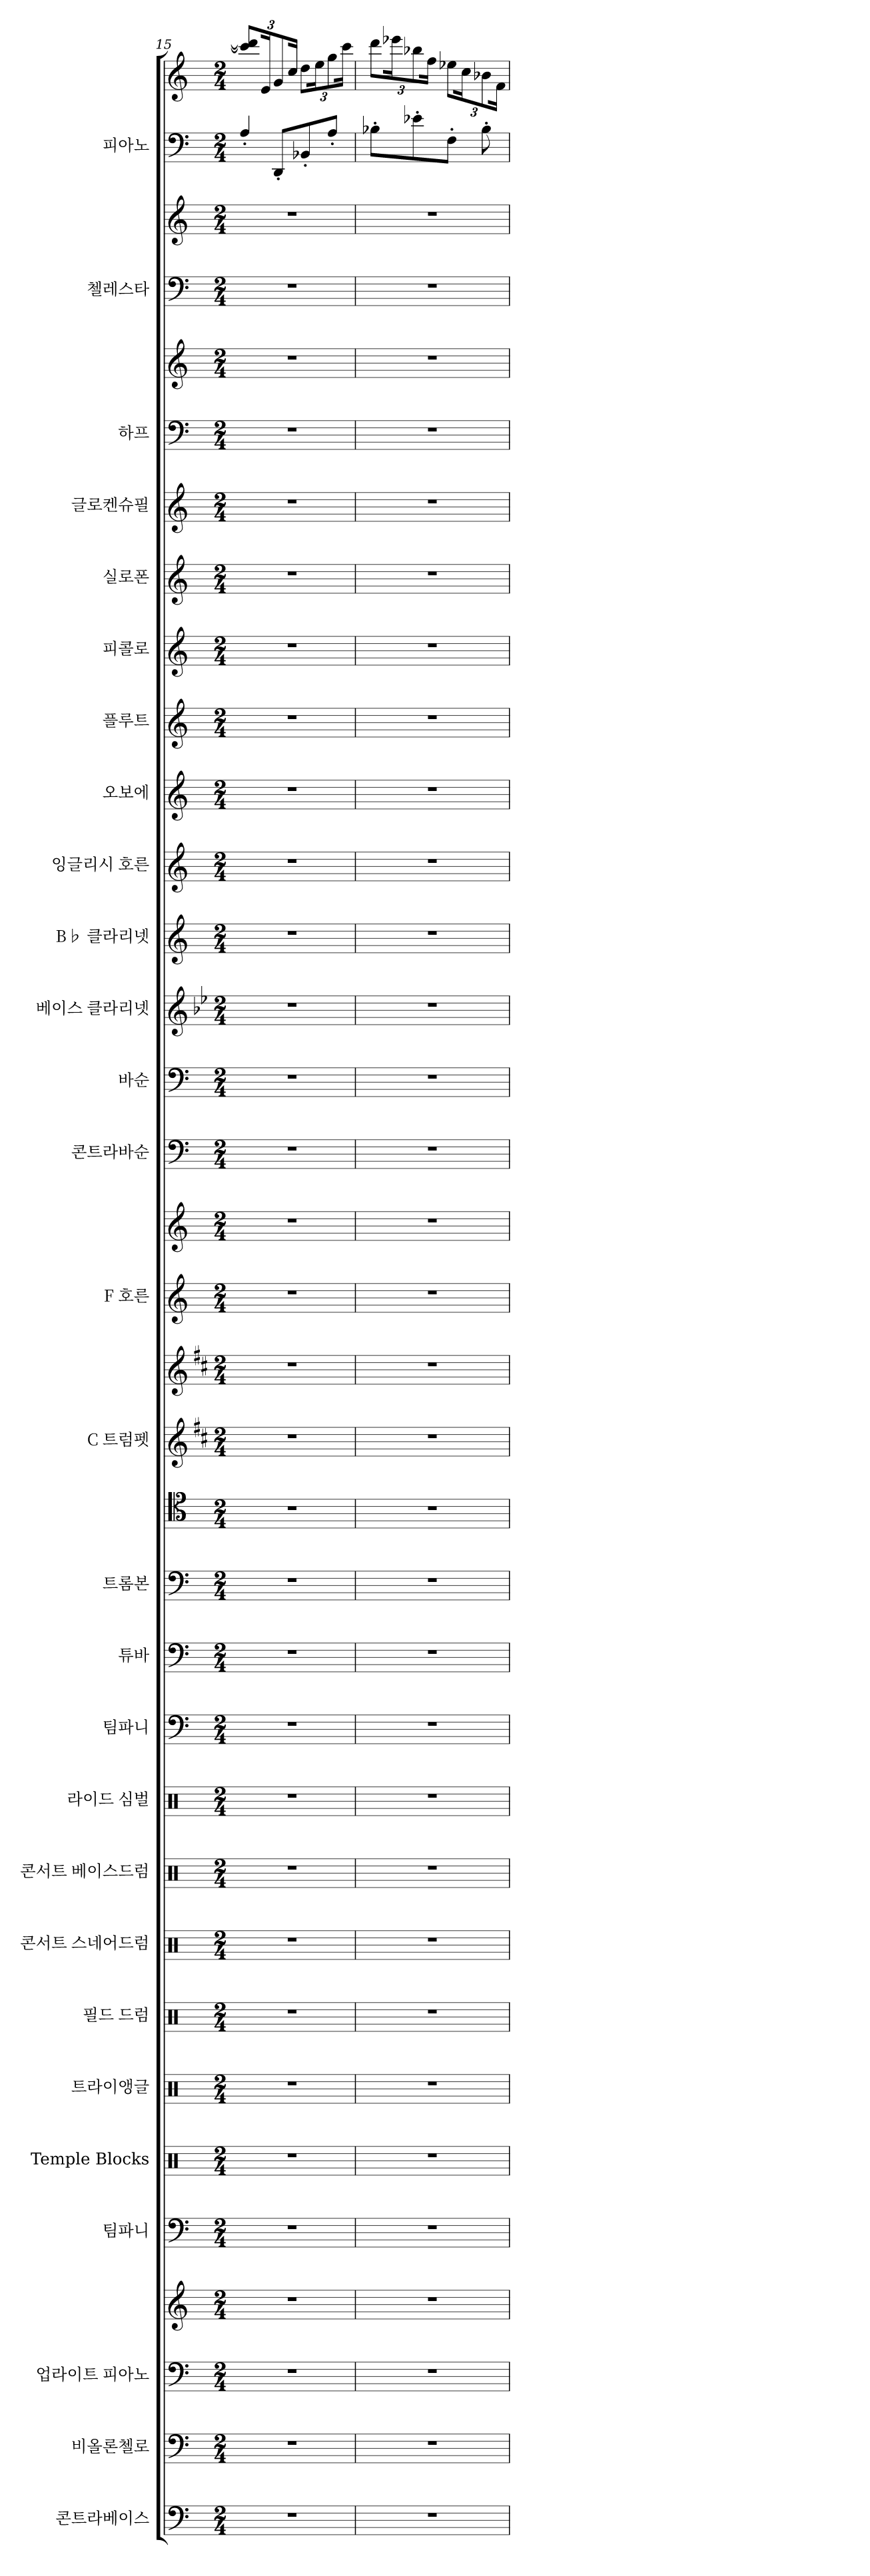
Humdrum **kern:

**kern	**kern	**kern	**kern	**kern	**kern	**kern	**kern	**kern	**kern	**kern	**kern	**kern	**kern	**kern	**kern	**kern	**kern	**kern	**kern	**kern	**kern	**kern	**kern	**kern	**kern	**kern	**kern	**kern	**kern	**kern	**kern	**kern	**kern	**kern
*part28	*part27	*part26	*part26	*part25	*part24	*part23	*part22	*part21	*part20	*part19	*part18	*part17	*part16	*part16	*part15	*part15	*part14	*part14	*part13	*part12	*part11	*part10	*part9	*part8	*part7	*part6	*part5	*part4	*part3	*part3	*part2	*part2	*part1	*part1
*staff35	*staff34	*staff33	*staff32	*staff31	*staff30	*staff29	*staff28	*staff27	*staff26	*staff25	*staff24	*staff23	*staff22	*staff21	*staff20	*staff19	*staff18	*staff17	*staff16	*staff15	*staff14	*staff13	*staff12	*staff11	*staff10	*staff9	*staff8	*staff7	*staff6	*staff5	*staff4	*staff3	*staff2	*staff1
*I"콘트라베이스	*I"비올론첼로	*I"업라이트 피아노	*	*I"팀파니	*I"Temple Blocks	*I"트라이앵글	*I"필드 드럼	*I"콘서트 스네어드럼	*I"콘서트 베이스드럼	*I"라이드 심벌	*I"팀파니	*I"튜바	*I"트롬본	*	*I"C 트럼펫	*	*I"F 호른	*	*I"콘트라바순	*I"바순	*I"베이스 클라리넷	*I"B♭ 클라리넷	*I"잉글리시 호른	*I"오보에	*I"플루트	*I"피콜로	*I"실로폰	*I"글로켄슈필	*I"하프	*	*I"첼레스타	*	*I"피아노	*
*	*	*	*	*	*I'Tmp. Bl.	*	*	*	*	*	*	*	*	*	*	*	*	*	*	*	*	*	*	*	*	*	*	*	*	*	*	*	*	*
*clefF4	*clefF4	*clefF4	*clefG2	*clefF4	*clefX	*clefX	*clefX	*clefX	*clefX	*clefX	*clefF4	*clefF4	*clefF4	*clefC4	*clefG2	*clefG2	*clefG2	*clefG2	*clefF4	*clefF4	*clefG2	*clefG2	*clefG2	*clefG2	*clefG2	*clefG2	*clefG2	*clefG2	*clefF4	*clefG2	*clefF4	*clefG2	*clefF4	*clefG2
*ITrd7c12	*	*	*	*	*	*	*	*	*	*	*	*	*	*	*ITrd1c2	*ITrd1c2	*ITrd4c7	*ITrd4c7	*ITrd7c12	*	*ITrd8c14	*ITrd1c2	*ITrd4c7	*	*	*ITrd-7c-12	*ITrd-7c-12	*ITrd-14c-24	*	*	*ITrd-7c-12	*ITrd-7c-12	*	*
*k[]	*k[]	*k[]	*k[]	*k[]	*k[]	*k[]	*k[]	*k[]	*k[]	*k[]	*k[]	*k[]	*k[]	*k[]	*k[]	*k[]	*k[b-]	*k[b-]	*k[]	*k[]	*k[b-e-]	*k[b-e-]	*k[b-]	*k[]	*k[]	*k[]	*k[]	*k[]	*k[]	*k[]	*k[]	*k[]	*k[]	*k[]
*M2/4	*M2/4	*M2/4	*M2/4	*M2/4	*M2/4	*M2/4	*M2/4	*M2/4	*M2/4	*M2/4	*M2/4	*M2/4	*M2/4	*M2/4	*M2/4	*M2/4	*M2/4	*M2/4	*M2/4	*M2/4	*M2/4	*M2/4	*M2/4	*M2/4	*M2/4	*M2/4	*M2/4	*M2/4	*M2/4	*M2/4	*M2/4	*M2/4	*M2/4	*M2/4
*	*	*	*	*	*	*	*	*	*	*	*	*	*	*	*	*	*	*	*	*	*	*	*	*	*	*	*	*	*	*	*	*	*	*Xbrackettup
=15	=15	=15	=15	=15	=15	=15	=15	=15	=15	=15	=15	=15	=15	=15	=15	=15	=15	=15	=15	=15	=15	=15	=15	=15	=15	=15	=15	=15	=15	=15	=15	=15	=15	=15
2r	2r	2r	2r	2r	2r	2r	2r	2r	2r	2r	2r	2r	2r	2r	2r	2r	2r	2r	2r	2r	2r	2r	2r	2r	2r	2r	2r	2r	2r	2r	2r	2r	8A'/J	12ccc\] 12ddd\]L
.	.	.	.	.	.	.	.	.	.	.	.	.	.	.	.	.	.	.	.	.	.	.	.	.	.	.	.	.	.	.	.	.	.	24e/K
.	.	.	.	.	.	.	.	.	.	.	.	.	.	.	.	.	.	.	.	.	.	.	.	.	.	.	.	.	.	.	.	.	8DD'/L	12g/
.	.	.	.	.	.	.	.	.	.	.	.	.	.	.	.	.	.	.	.	.	.	.	.	.	.	.	.	.	.	.	.	.	.	24cc/Jk
.	.	.	.	.	.	.	.	.	.	.	.	.	.	.	.	.	.	.	.	.	.	.	.	.	.	.	.	.	.	.	.	.	8BB-X'/	12dd\L
.	.	.	.	.	.	.	.	.	.	.	.	.	.	.	.	.	.	.	.	.	.	.	.	.	.	.	.	.	.	.	.	.	.	24ee\K
.	.	.	.	.	.	.	.	.	.	.	.	.	.	.	.	.	.	.	.	.	.	.	.	.	.	.	.	.	.	.	.	.	8A'/J	12gg\
.	.	.	.	.	.	.	.	.	.	.	.	.	.	.	.	.	.	.	.	.	.	.	.	.	.	.	.	.	.	.	.	.	.	24ccc\Jk
!!LO:PB:g=z
=16	=16	=16	=16	=16	=16	=16	=16	=16	=16	=16	=16	=16	=16	=16	=16	=16	=16	=16	=16	=16	=16	=16	=16	=16	=16	=16	=16	=16	=16	=16	=16	=16	=16	=16
2r	2r	2r	2r	2r	2r	2r	2r	2r	2r	2r	2r	2r	2r	2r	2r	2r	2r	2r	2r	2r	2r	2r	2r	2r	2r	2r	2r	2r	2r	2r	2r	2r	8B-X'\L	12ddd\L
.	.	.	.	.	.	.	.	.	.	.	.	.	.	.	.	.	.	.	.	.	.	.	.	.	.	.	.	.	.	.	.	.	.	24eee-X\K
.	.	.	.	.	.	.	.	.	.	.	.	.	.	.	.	.	.	.	.	.	.	.	.	.	.	.	.	.	.	.	.	.	8e-X'\	12bb-X\
.	.	.	.	.	.	.	.	.	.	.	.	.	.	.	.	.	.	.	.	.	.	.	.	.	.	.	.	.	.	.	.	.	.	24ff\Jk
.	.	.	.	.	.	.	.	.	.	.	.	.	.	.	.	.	.	.	.	.	.	.	.	.	.	.	.	.	.	.	.	.	8F'\J	12ee-X\L
.	.	.	.	.	.	.	.	.	.	.	.	.	.	.	.	.	.	.	.	.	.	.	.	.	.	.	.	.	.	.	.	.	.	24cc\K
.	.	.	.	.	.	.	.	.	.	.	.	.	.	.	.	.	.	.	.	.	.	.	.	.	.	.	.	.	.	.	.	.	8B-'\L	12b-X\
.	.	.	.	.	.	.	.	.	.	.	.	.	.	.	.	.	.	.	.	.	.	.	.	.	.	.	.	.	.	.	.	.	.	24f\Jk
=	=	=	=	=	=	=	=	=	=	=	=	=	=	=	=	=	=	=	=	=	=	=	=	=	=	=	=	=	=	=	=	=	=	=
*-	*-	*-	*-	*-	*-	*-	*-	*-	*-	*-	*-	*-	*-	*-	*-	*-	*-	*-	*-	*-	*-	*-	*-	*-	*-	*-	*-	*-	*-	*-	*-	*-	*-	*-
